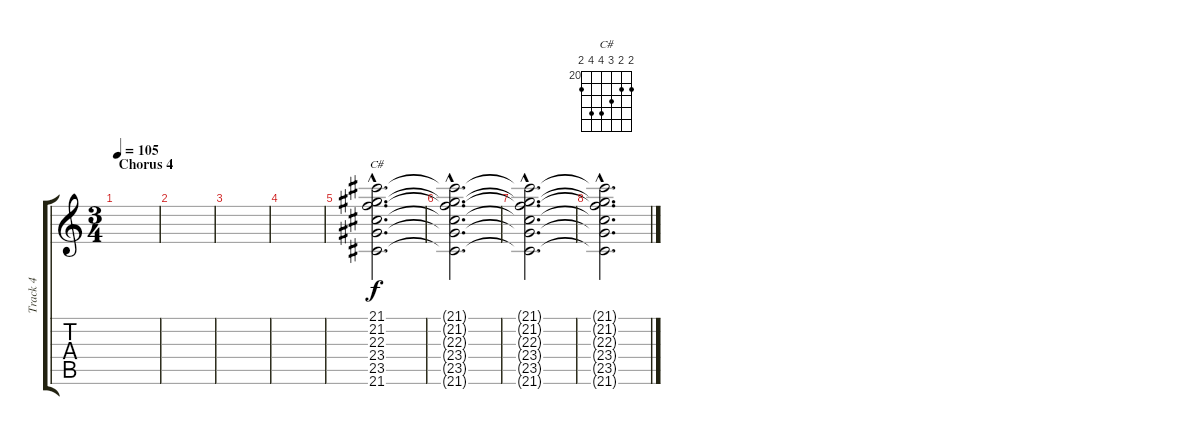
\track ("Track 4" "Track 4") {instrument stringensemble2}
\staff {score tabs}
\tuning (E4 B3 G3 D3 A2 E2) {hide}
\chord ("C#" 21 21 22 23 23 21) {firstfret 20}
\ts (3 4)
\section ("" "Chorus 4")
\tempo 105
\clef g2
\ks c
|
|
|
|
(21.1{hac} 21.2{hac} 22.3{hac} 23.4{hac} 23.5{hac} 21.6{hac}).2{d ch "C#"} |
(21.1{hac t} 21.2{hac t} 22.3{hac t} 23.4{hac t} 23.5{hac t} 21.6{hac t}).2{d} |
(21.1{hac t} 21.2{hac t} 22.3{hac t} 23.4{hac t} 23.5{hac t} 21.6{hac t}).2{d} |
(21.1{hac t} 21.2{hac t} 22.3{hac t} 23.4{hac t} 23.5{hac t} 21.6{hac t}).2{d}
